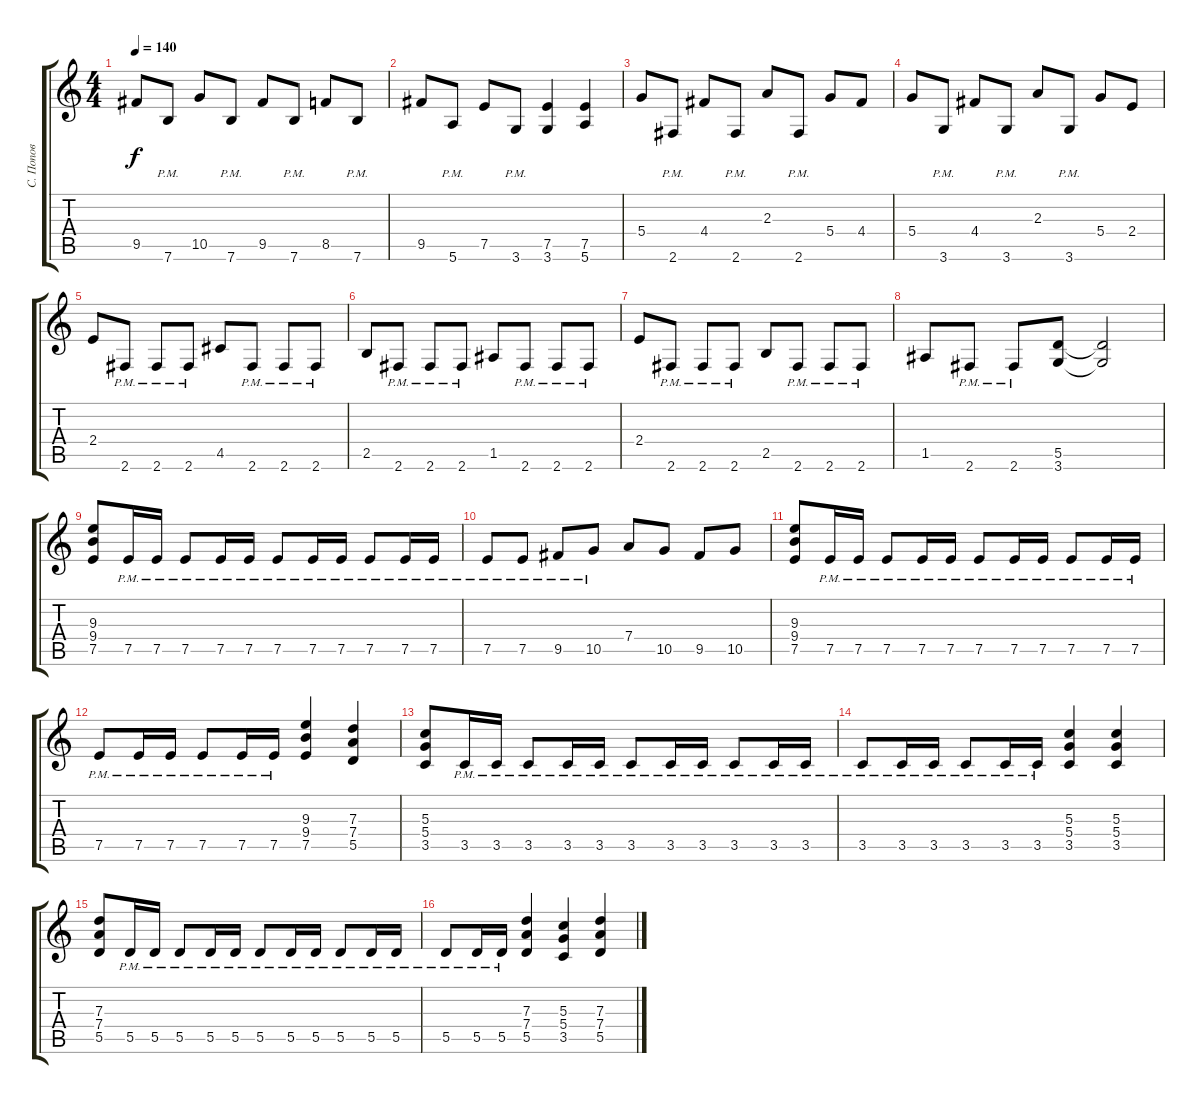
\track ("С. Попов" "С. Попов") {instrument distortionguitar}
\staff {score tabs}
\tuning (E4 B3 G3 D3 A2 E2) {hide}
\ts (4 4)
\tempo 140
\clef g2
\ks c
9.5.8{dy f} 7.6{pm}.8 10.5.8 7.6{pm}.8 9.5.8 7.6{pm}.8 8.5.8 7.6{pm}.8 |
9.5.8 5.6{pm}.8 7.5.8 3.6{pm}.8 (7.5 3.6).4 (7.5 5.6).4 |
5.4.8 2.6{pm}.8 4.4.8 2.6{pm}.8 2.3.8 2.6{pm}.8 5.4.8 4.4.8 |
5.4.8 3.6{pm}.8 4.4.8 3.6{pm}.8 2.3.8 3.6{pm}.8 5.4.8 2.4.8 |
2.4.8 2.6{pm}.8 2.6{pm}.8 2.6{pm}.8 4.5.8 2.6{pm}.8 2.6{pm}.8 2.6{pm}.8 |
2.5.8 2.6{pm}.8 2.6{pm}.8 2.6{pm}.8 1.5.8 2.6{pm}.8 2.6{pm}.8 2.6{pm}.8 |
2.4.8 2.6{pm}.8 2.6{pm}.8 2.6{pm}.8 2.5.8 2.6{pm}.8 2.6{pm}.8 2.6{pm}.8 |
1.5.8 2.6{pm}.8 2.6{pm}.8 (5.5 3.6).8 (5.5{t} 3.6{t}).2 |
(9.3 9.4 7.5).8 7.5{pm}.16 7.5{pm}.16 7.5{pm}.8 7.5{pm}.16 7.5{pm}.16 7.5{pm}.8 7.5{pm}.16 7.5{pm}.16 7.5{pm}.8 7.5{pm}.16 7.5{pm}.16 |
7.5{pm}.8 7.5{pm}.8 9.5{pm}.8 10.5{pm}.8 7.4.8 10.5.8 9.5.8 10.5.8 |
(9.3 9.4 7.5).8 7.5{pm}.16 7.5{pm}.16 7.5{pm}.8 7.5{pm}.16 7.5{pm}.16 7.5{pm}.8 7.5{pm}.16 7.5{pm}.16 7.5{pm}.8 7.5{pm}.16 7.5{pm}.16 |
7.5{pm}.8 7.5{pm}.16 7.5{pm}.16 7.5{pm}.8 7.5{pm}.16 7.5{pm}.16 (9.3 9.4 7.5).4 (7.3 7.4 5.5).4 |
(5.3 5.4 3.5).8 3.5{pm}.16 3.5{pm}.16 3.5{pm}.8 3.5{pm}.16 3.5{pm}.16 3.5{pm}.8 3.5{pm}.16 3.5{pm}.16 3.5{pm}.8 3.5{pm}.16 3.5{pm}.16 |
3.5{pm}.8 3.5{pm}.16 3.5{pm}.16 3.5{pm}.8 3.5{pm}.16 3.5{pm}.16 (5.3 5.4 3.5).4 (5.3 5.4 3.5).4 |
(7.3 7.4 5.5).8 5.5{pm}.16 5.5{pm}.16 5.5{pm}.8 5.5{pm}.16 5.5{pm}.16 5.5{pm}.8 5.5{pm}.16 5.5{pm}.16 5.5{pm}.8 5.5{pm}.16 5.5{pm}.16 |
5.5{pm}.8 5.5{pm}.16 5.5{pm}.16 (7.3 7.4 5.5).4 (5.3 5.4 3.5).4 (7.3 7.4 5.5).4
